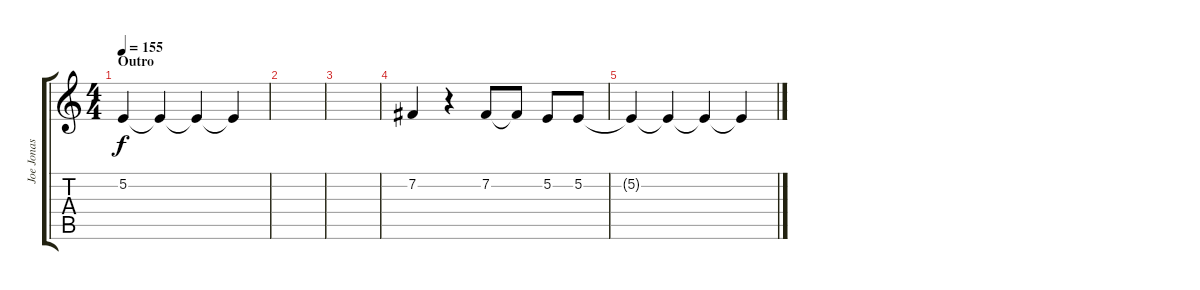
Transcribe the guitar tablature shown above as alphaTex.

\track ("Joe Jonas Vocals" "Joe Jonas ") {instrument oboe}
\staff {score tabs}
\tuning (E4 B3 G3 D3 A2 E2) {hide}
\ts (4 4)
\section ("" "Outro")
\tempo 155
\clef g2
\ks c
5.2{t}.4{dy f} 5.2{t}.4 5.2{t}.4 5.2{t}.4 |
|
|
7.2.4 r.4 7.2.8 7.2{t}.8 5.2.8 5.2.8 |
5.2{t}.4 5.2{t}.4 5.2{t}.4 5.2{t}.4
